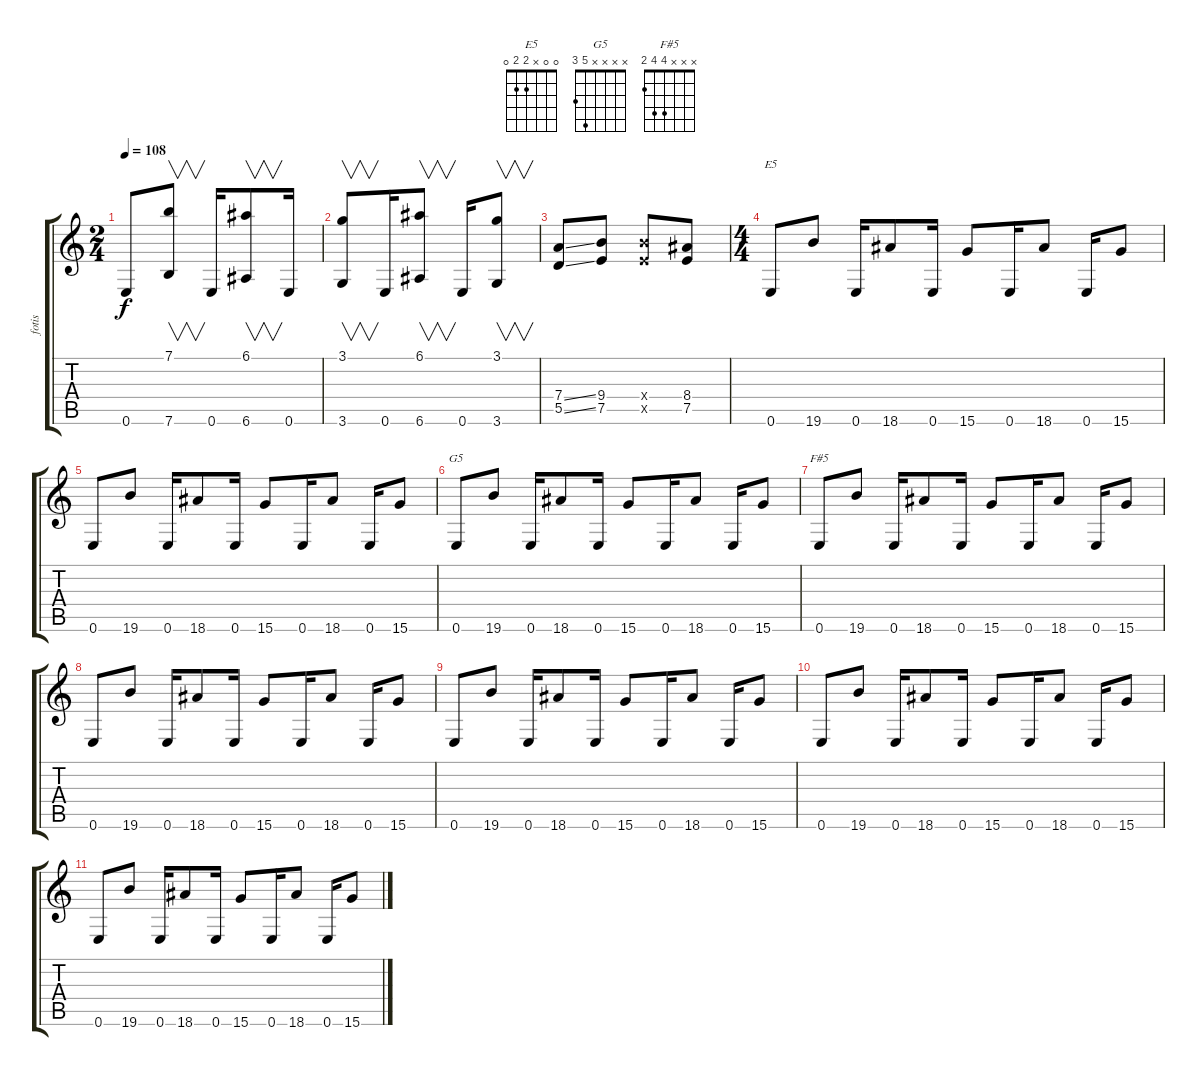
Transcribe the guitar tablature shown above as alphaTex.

\track ("fotis" "fotis") {instrument overdrivenguitar}
\staff {score tabs}
\tuning (E4 B3 G3 D3 A2 E2) {hide}
\chord ("E5" 0 0 x 2 2 0)
\chord ("G5" x x x x 5 3)
\chord ("F#5" x x x 4 4 2)
\ts (2 4)
\tempo 108
\clef g2
\ks c
0.6.8{dy f} (7.1 7.6).8{v} 0.6.16 (6.1 6.6).8{v} 0.6.16 |
(3.1 3.6).8{v} 0.6.16 (6.1 6.6).8{v} 0.6.16 (3.1 3.6).8{v} |
(7.4{ss} 5.5{ss}).8 (9.4 7.5).8 (9.4{x} 7.5{x}).8 (8.4 7.5).8 |
\ts (4 4)
0.6.8{ch "E5"} 19.6.8 0.6.16 18.6.8 0.6.16 15.6.8 0.6.16 18.6.8 0.6.16 15.6.8 |
0.6.8 19.6.8 0.6.16 18.6.8 0.6.16 15.6.8 0.6.16 18.6.8 0.6.16 15.6.8 |
0.6.8{ch "G5"} 19.6.8 0.6.16 18.6.8 0.6.16 15.6.8 0.6.16 18.6.8 0.6.16 15.6.8 |
0.6.8{ch "F#5"} 19.6.8 0.6.16 18.6.8 0.6.16 15.6.8 0.6.16 18.6.8 0.6.16 15.6.8 |
0.6.8 19.6.8 0.6.16 18.6.8 0.6.16 15.6.8 0.6.16 18.6.8 0.6.16 15.6.8 |
0.6.8 19.6.8 0.6.16 18.6.8 0.6.16 15.6.8 0.6.16 18.6.8 0.6.16 15.6.8 |
0.6.8 19.6.8 0.6.16 18.6.8 0.6.16 15.6.8 0.6.16 18.6.8 0.6.16 15.6.8 |
0.6.8 19.6.8 0.6.16 18.6.8 0.6.16 15.6.8 0.6.16 18.6.8 0.6.16 15.6.8
